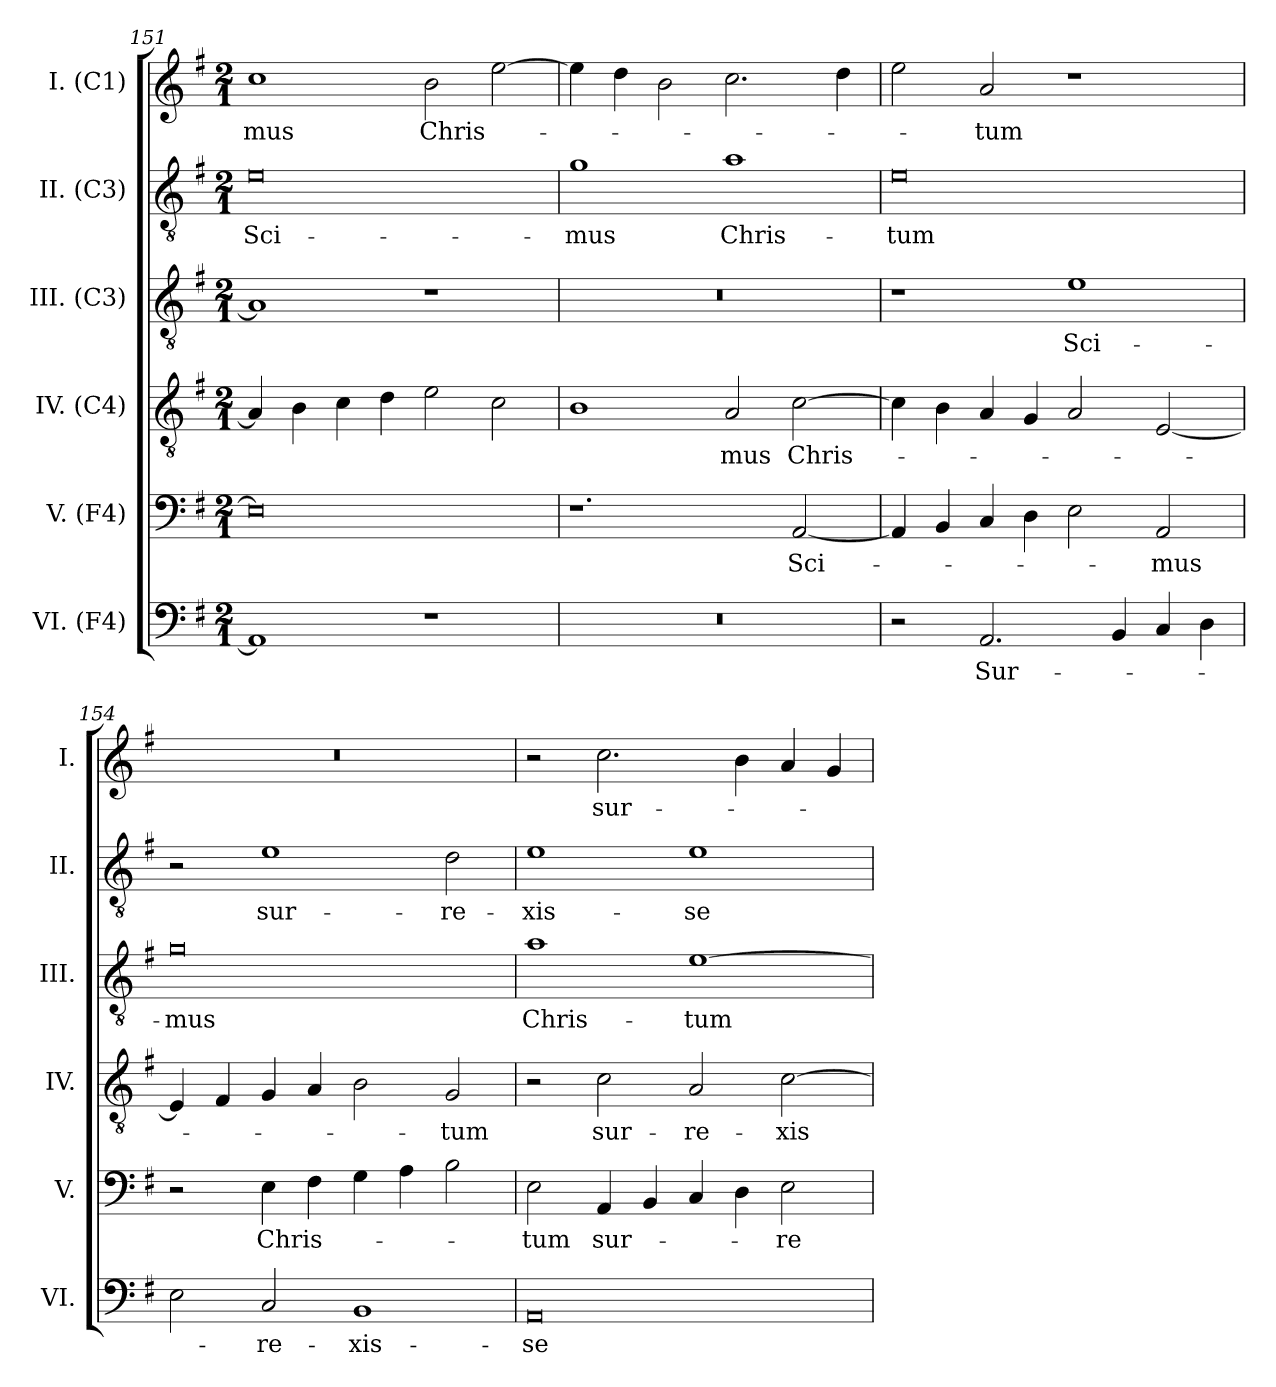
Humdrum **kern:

**kern	**text	**kern	**text	**kern	**text	**kern	**text	**kern	**text	**kern	**text
*part6	*part6	*part5	*part5	*part4	*part4	*part3	*part3	*part2	*part2	*part1	*part1
*staff6	*staff6	*staff5	*staff5	*staff4	*staff4	*staff3	*staff3	*staff2	*staff2	*staff1	*staff1
*I"VI. (F4)	*	*I"V. (F4)	*	*I"IV. (C4)	*	*I"III. (C3)	*	*I"II. (C3)	*	*I"I. (C1)	*
*I'VI.	*	*I'V.	*	*I'IV.	*	*I'III.	*	*I'II.	*	*I'I.	*
*clefF4	*	*clefF4	*	*clefGv2	*	*clefGv2	*	*clefGv2	*	*clefG2	*
*	*	*	*	*ITrd7c12	*	*ITrd7c12	*	*ITrd7c12	*	*	*
*k[f#]	*	*k[f#]	*	*k[f#]	*	*k[f#]	*	*k[f#]	*	*k[f#]	*
*G:	*	*G:	*	*G:	*	*G:	*	*G:	*	*G:	*
*M2/1	*	*M2/1	*	*M2/1	*	*M2/1	*	*M2/1	*	*M2/1	*
=151	=151	=151	=151	=151	=151	=151	=151	=151	=151	=151	=151
!	!	!	!	!	!	!	!	!	!LO:LY:b:color=#000000	!	!
!	!	!	!	!	!	!	!	!	!	!	!LO:LY:b:color=#000000
1AAi]	.	0Ei]	.	4AAi/]	.	1AAi]	.	0Ei	Sci-	1cci	-mus
.	.	.	.	4BBi\	.	.	.	.	.	.	.
.	.	.	.	4Ci\	.	.	.	.	.	.	.
.	.	.	.	4Di\	.	.	.	.	.	.	.
!	!	!	!	!	!	!	!	!	!	!	!LO:LY:b:color=#000000
1r	.	.	.	2Ei\	.	1r	.	.	.	2bi\	Chris-
.	.	.	.	2Ci\	.	.	.	.	.	[2eei\	.
=152	=152	=152	=152	=152	=152	=152	=152	=152	=152	=152	=152
!LO:N:vis=1	!	!	!	!	!	!LO:N:vis=1	!	!	!	!	!
!	!	!	!	!	!	!	!	!	!LO:LY:b:color=#000000	!	!
0r	.	1.r	.	1BBi	.	0r	.	1Gi	-mus	4eei\]	.
.	.	.	.	.	.	.	.	.	.	4ddi\	.
.	.	.	.	.	.	.	.	.	.	2bi\	.
!	!	!	!	!	!LO:LY:b:color=#000000	!	!	!	!	!	!
!	!	!	!	!	!	!	!	!	!LO:LY:b:color=#000000	!	!
.	.	.	.	2AAi/	-mus	.	.	1Ai	Chris-	2.cci\	.
!	!	!	!LO:LY:b:color=#000000	!	!	!	!	!	!	!	!
!	!	!	!	!	!LO:LY:b:color=#000000	!	!	!	!	!	!
.	.	[2AAi/	Sci-	[2Ci\	Chris-	.	.	.	.	.	.
.	.	.	.	.	.	.	.	.	.	4ddi\	.
=153	=153	=153	=153	=153	=153	=153	=153	=153	=153	=153	=153
!	!	!	!	!	!	!	!	!	!LO:LY:b:color=#000000	!	!
2r	.	4AAi/]	.	4Ci\]	.	1r	.	0Ei	-tum	2eei\	.
.	.	4BBi/	.	4BBi\	.	.	.	.	.	.	.
!	!LO:LY:b:color=#000000	!	!	!	!	!	!	!	!	!	!
!	!	!	!	!	!	!	!	!	!	!	!LO:LY:b:color=#000000
2.AAi/	Sur-	4Ci/	.	4AAi/	.	.	.	.	.	2ai/	-tum
.	.	4Di\	.	4GGi/	.	.	.	.	.	.	.
!	!	!	!	!	!	!	!LO:LY:b:color=#000000	!	!	!	!
.	.	2Ei\	.	2AAi/	.	1Ei	Sci-	.	.	1r	.
4BBi/	.	.	.	.	.	.	.	.	.	.	.
!	!	!	!LO:LY:b:color=#000000	!	!	!	!	!	!	!	!
4Ci/	.	2AAi/	-mus	[2EEi/	.	.	.	.	.	.	.
4Di\	.	.	.	.	.	.	.	.	.	.	.
!!LO:PB:g=z
=154	=154	=154	=154	=154	=154	=154	=154	=154	=154	=154	=154
!	!	!	!	!	!	!	!LO:LY:b:color=#000000	!	!	!LO:N:vis=1	!
2Ei\	.	2r	.	4EEi/]	.	0Gi	-mus	2r	.	0r	.
.	.	.	.	4FF#i/	.	.	.	.	.	.	.
!	!LO:LY:b:color=#000000	!	!	!	!	!	!	!	!	!	!
!	!	!	!LO:LY:b:color=#000000	!	!	!	!	!	!	!	!
!	!	!	!	!	!	!	!	!	!LO:LY:b:color=#000000	!	!
2Ci/	-re-	4Ei\	Chris-	4GGi/	.	.	.	1Ei	sur-	.	.
.	.	4F#i\	.	4AAi/	.	.	.	.	.	.	.
!	!LO:LY:b:color=#000000	!	!	!	!	!	!	!	!	!	!
1BBi	-xis-	4Gi\	.	2BBi\	.	.	.	.	.	.	.
.	.	4Ai\	.	.	.	.	.	.	.	.	.
!	!	!	!	!	!LO:LY:b:color=#000000	!	!	!	!	!	!
!	!	!	!	!	!	!	!	!	!LO:LY:b:color=#000000	!	!
.	.	2Bi\	.	2GGi/	-tum	.	.	2Di\	-re-	.	.
=155	=155	=155	=155	=155	=155	=155	=155	=155	=155	=155	=155
!	!LO:LY:b:color=#000000	!	!	!	!	!	!	!	!	!	!
!	!	!	!LO:LY:b:color=#000000	!	!	!	!	!	!	!	!
!	!	!	!	!	!	!	!LO:LY:b:color=#000000	!	!	!	!
!	!	!	!	!	!	!	!	!	!LO:LY:b:color=#000000	!	!
0AAi	-se	2Ei\	-tum	2r	.	1Ai	Chris-	1Ei	-xis-	2r	.
!	!	!	!LO:LY:b:color=#000000	!	!	!	!	!	!	!	!
!	!	!	!	!	!LO:LY:b:color=#000000	!	!	!	!	!	!
!	!	!	!	!	!	!	!	!	!	!	!LO:LY:b:color=#000000
.	.	4AAi/	sur-	2Ci\	sur-	.	.	.	.	2.cci\	sur-
.	.	4BBi/	.	.	.	.	.	.	.	.	.
!	!	!	!	!	!LO:LY:b:color=#000000	!	!	!	!	!	!
!	!	!	!	!	!	!	!LO:LY:b:color=#000000	!	!	!	!
!	!	!	!	!	!	!	!	!	!LO:LY:b:color=#000000	!	!
.	.	4Ci/	.	2AAi/	-re-	[1Ei	-tum	1Ei	-se	.	.
.	.	4Di\	.	.	.	.	.	.	.	4bi\	.
!	!	!	!LO:LY:b:color=#000000	!	!	!	!	!	!	!	!
!	!	!	!	!	!LO:LY:b:color=#000000	!	!	!	!	!	!
.	.	2Ei\	-re-	[2Ci\	-xis-	.	.	.	.	4ai/	.
.	.	.	.	.	.	.	.	.	.	4gi/	.
=	=	=	=	=	=	=	=	=	=	=	=
*-	*-	*-	*-	*-	*-	*-	*-	*-	*-	*-	*-
